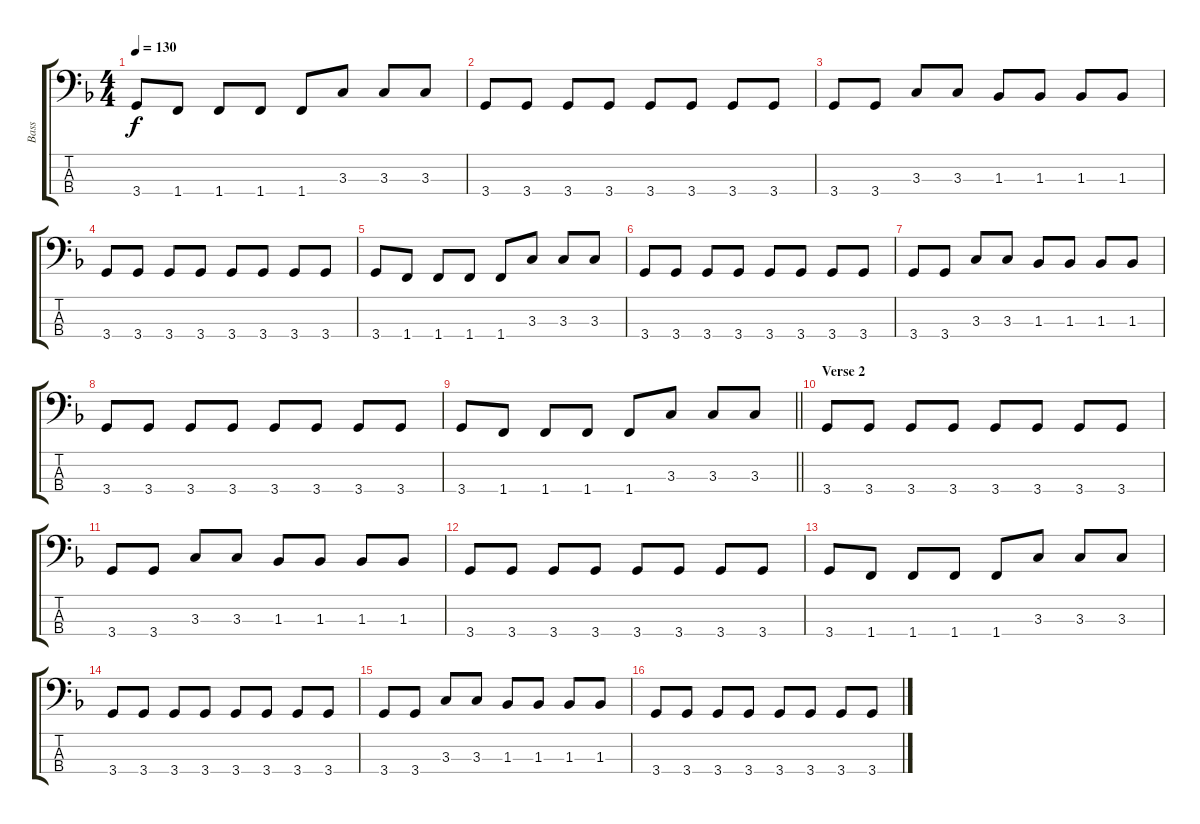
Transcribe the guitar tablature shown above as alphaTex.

\track ("Bass" "Bass") {instrument electricbassfinger}
\staff {score tabs}
\tuning (G2 D2 A1 E1) {hide}
\ts (4 4)
\tempo 130
\clef f4
\ks f
3.4.8{dy f} 1.4.8 1.4.8 1.4.8 1.4.8 3.3.8 3.3.8 3.3.8 |
3.4.8 3.4.8 3.4.8 3.4.8 3.4.8 3.4.8 3.4.8 3.4.8 |
3.4.8 3.4.8 3.3.8 3.3.8 1.3.8 1.3.8 1.3.8 1.3.8 |
3.4.8 3.4.8 3.4.8 3.4.8 3.4.8 3.4.8 3.4.8 3.4.8 |
3.4.8 1.4.8 1.4.8 1.4.8 1.4.8 3.3.8 3.3.8 3.3.8 |
3.4.8 3.4.8 3.4.8 3.4.8 3.4.8 3.4.8 3.4.8 3.4.8 |
3.4.8 3.4.8 3.3.8 3.3.8 1.3.8 1.3.8 1.3.8 1.3.8 |
3.4.8 3.4.8 3.4.8 3.4.8 3.4.8 3.4.8 3.4.8 3.4.8 |
\barLineRight lightlight
3.4.8 1.4.8 1.4.8 1.4.8 1.4.8 3.3.8 3.3.8 3.3.8 |
\section ("" "Verse 2")
3.4.8 3.4.8 3.4.8 3.4.8 3.4.8 3.4.8 3.4.8 3.4.8 |
3.4.8 3.4.8 3.3.8 3.3.8 1.3.8 1.3.8 1.3.8 1.3.8 |
3.4.8 3.4.8 3.4.8 3.4.8 3.4.8 3.4.8 3.4.8 3.4.8 |
3.4.8 1.4.8 1.4.8 1.4.8 1.4.8 3.3.8 3.3.8 3.3.8 |
3.4.8 3.4.8 3.4.8 3.4.8 3.4.8 3.4.8 3.4.8 3.4.8 |
3.4.8 3.4.8 3.3.8 3.3.8 1.3.8 1.3.8 1.3.8 1.3.8 |
3.4.8 3.4.8 3.4.8 3.4.8 3.4.8 3.4.8 3.4.8 3.4.8
